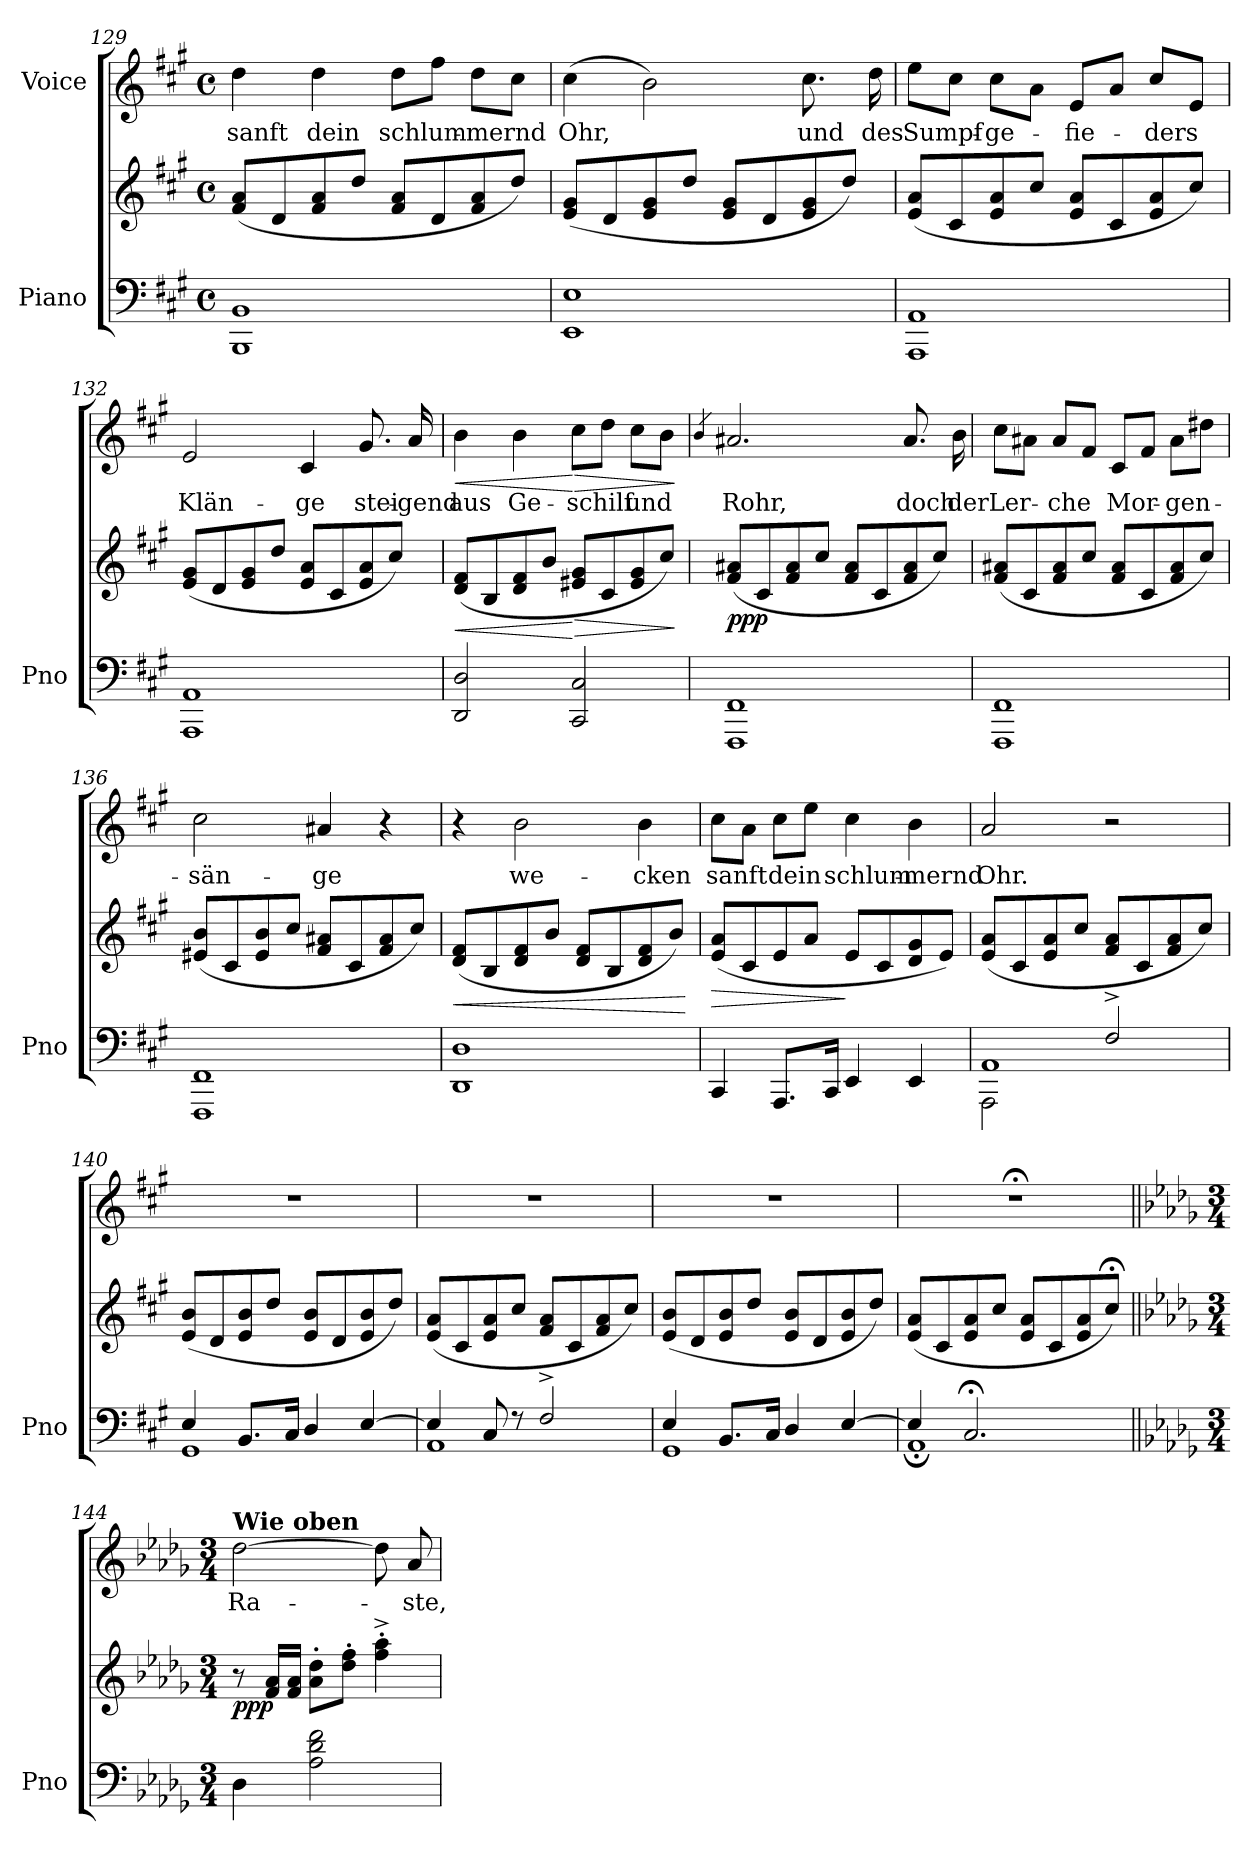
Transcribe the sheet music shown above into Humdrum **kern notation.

**kern	**kern	**dynam	**kern	**text	**dynam
*part2	*part2	*part2	*part1	*part1	*part1
*staff3	*staff2	*staff2/3	*staff1	*staff1	*staff1
*I"Piano	*	*	*I"Voice	*	*
*I'Pno	*	*	*	*	*
*clefF4	*clefG2	*	*clefG2	*	*
*k[f#c#g#]	*k[f#c#g#]	*	*k[f#c#g#]	*	*
*M4/4	*M4/4	*	*M4/4	*	*
*met(c)	*met(c)	*	*met(c)	*	*
=129	=129	=129	=129	=129	=129
1BBB 1BB	(8f#/ 8a/L	.	4dd\	sanft	.
.	8d/	.	.	.	.
.	8f#/ 8a/	.	4dd\	dein	.
.	8dd/J	.	.	.	.
.	8f#/ 8a/L	.	8dd\L	schlum-	.
.	8d/	.	8ff#\J	.	.
.	8f#/ 8a/	.	8dd\L	-mernd	.
.	8dd/J)	.	8cc#\J	.	.
=130	=130	=130	=130	=130	=130
1EE 1E	(8e/ 8g#/L	.	(4cc#\	Ohr,	.
.	8d/	.	.	.	.
.	8e/ 8g#/	.	2b\)	.	.
.	8dd/J	.	.	.	.
.	8e/ 8g#/L	.	.	.	.
.	8d/	.	.	.	.
.	8e/ 8g#/	.	8.cc#\	und	.
.	8dd/J)	.	.	.	.
.	.	.	16dd\	des	.
=131	=131	=131	=131	=131	=131
1AAA 1AA	(8e/ 8a/L	.	8ee\L	Sumpf-	.
.	8c#/	.	8cc#\J	.	.
.	8e/ 8a/	.	8cc#\L	-ge-	.
.	8cc#/J	.	8a\J	.	.
.	8e/ 8a/L	.	8e/L	-fie-	.
.	8c#/	.	8a/J	.	.
.	8e/ 8a/	.	8cc#/L	-ders	.
.	8cc#/J)	.	8e/J	.	.
=132	=132	=132	=132	=132	=132
1AAA 1AA	(8e/ 8g#/L	.	2e/	Klän-	.
.	8d/	.	.	.	.
.	8e/ 8g#/	.	.	.	.
.	8dd/J	.	.	.	.
.	8e/ 8a/L	.	4c#/	-ge	.
.	8c#/	.	.	.	.
.	8e/ 8a/	.	8.g#/	stei-	.
.	8cc#/J)	.	.	.	.
.	.	.	16a/	-gend	.
=133	=133	=133	=133	=133	=133
!	!	!LO:HP:b	!	!	!LO:HP:b
2DD/ 2D/	(8d/ 8f#/L	<	4b\	aus	<
.	8B/	.	.	.	.
.	8d/ 8f#/	.	4b\	Ge-	.
.	8b/J	.	.	.	.
!	!	!LO:HP:n=1:b	!	!	!LO:HP:n=1:b
2CC#/ 2C#/	8e#X/ 8g#/L	[ >	8cc#\L	-schilf	[ >
.	8c#/	.	8dd\J	.	.
.	8e#/ 8g#/	.	8cc#\L	und	.
.	8cc#/J)	.	8b\J	.	.
.	.	]	.	.	]
=134	=134	=134	=134	=134	=134
.	.	.	4qb/	.	.
!	!	!LO:DY:b	!	!	!
1FFF# 1FF#	(8f#/ 8a#X/L	ppp	2.a#X/	Rohr,	.
.	8c#/	.	.	.	.
.	8f#/ 8a#/	.	.	.	.
.	8cc#/J	.	.	.	.
.	8f#/ 8a#/L	.	.	.	.
.	8c#/	.	.	.	.
.	8f#/ 8a#/	.	8.a#/	doch	.
.	8cc#/J)	.	.	.	.
.	.	.	16b\	der	.
=135	=135	=135	=135	=135	=135
1FFF# 1FF#	(8f#/ 8a#X/L	.	8cc#\L	Ler-	.
.	8c#/	.	8a#X\J	.	.
.	8f#/ 8a#/	.	8a#/L	-che	.
.	8cc#/J	.	8f#/J	.	.
.	8f#/ 8a#/L	.	8c#/L	Mor-	.
.	8c#/	.	8f#/J	.	.
.	8f#/ 8a#/	.	8a#\L	-gen-	.
.	8cc#/J)	.	8dd#X\J	.	.
=136	=136	=136	=136	=136	=136
1FFF# 1FF#	(8e#X/ 8b/L	.	2cc#\	-sän-	.
.	8c#/	.	.	.	.
.	8e#/ 8b/	.	.	.	.
.	8cc#/J	.	.	.	.
.	8f#/ 8a#X/L	.	4a#X/	-ge	.
.	8c#/	.	.	.	.
.	8f#/ 8a#/	.	4r	.	.
.	8cc#/J)	.	.	.	.
=137	=137	=137	=137	=137	=137
!	!	!LO:HP:b	!	!	!
1DD 1D	(8d/ 8f#/L	<	4r	.	.
.	8B/	.	.	.	.
.	8d/ 8f#/	.	2b\	we-	.
.	8b/J	.	.	.	.
.	8d/ 8f#/L	.	.	.	.
.	8B/	.	.	.	.
.	8d/ 8f#/	.	4b\	-cken	.
.	8b/J)	.	.	.	.
.	.	[	.	.	.
=138	=138	=138	=138	=138	=138
!	!	!LO:HP:b	!	!	!
4CC#/	(8e/ 8a/L	>	8cc#\L	sanft	.
.	8c#/	.	8a\J	.	.
8.AAA/L	8e/	.	8cc#\L	dein	.
.	8a/J	.	8ee\J	.	.
16CC#/Jk	.	.	.	.	.
4EE/	8e/L	]	4cc#\	schlum-	.
.	8c#/	.	.	.	.
4EE/	8d/ 8g#/	.	4b\	-mernd	.
.	8e/J)	.	.	.	.
=139	=139	=139	=139	=139	=139
*^	*	*	*	*	*
2AAA\	1AA	(8e/ 8a/L	.	2a/	Ohr.	.
.	.	8c#/	.	.	.	.
.	.	8e/ 8a/	.	.	.	.
.	.	8cc#/J	.	.	.	.
2F#^/	.	8f#/ 8a/L	.	2r	.	.
.	.	8c#/	.	.	.	.
.	.	8f#/ 8a/	.	.	.	.
.	.	8cc#/J)	.	.	.	.
=140	=140	=140	=140	=140	=140	=140
4E/	1GG#	(8e/ 8b/L	.	1r	.	.
.	.	8d/	.	.	.	.
8.BB/L	.	8e/ 8b/	.	.	.	.
.	.	8dd/J	.	.	.	.
16C#/Jk	.	.	.	.	.	.
4D/	.	8e/ 8b/L	.	.	.	.
.	.	8d/	.	.	.	.
[4E/	.	8e/ 8b/	.	.	.	.
.	.	8dd/J)	.	.	.	.
=141	=141	=141	=141	=141	=141	=141
4E/]	1AA	(8e/ 8a/L	.	1r	.	.
.	.	8c#/	.	.	.	.
8C#/	.	8e/ 8a/	.	.	.	.
8r	.	8cc#/J	.	.	.	.
2F#^/	.	8f#/ 8a/L	.	.	.	.
.	.	8c#/	.	.	.	.
.	.	8f#/ 8a/	.	.	.	.
.	.	8cc#/J)	.	.	.	.
=142	=142	=142	=142	=142	=142	=142
4E/	1GG#	(8e/ 8b/L	.	1r	.	.
.	.	8d/	.	.	.	.
8.BB/L	.	8e/ 8b/	.	.	.	.
.	.	8dd/J	.	.	.	.
16C#/Jk	.	.	.	.	.	.
4D/	.	8e/ 8b/L	.	.	.	.
.	.	8d/	.	.	.	.
[4E/	.	8e/ 8b/	.	.	.	.
.	.	8dd/J)	.	.	.	.
=143	=143	=143	=143	=143	=143	=143
4E/]	1AA;	(8e/ 8a/L	.	1r;<	.	.
.	.	8c#/	.	.	.	.
2.C#;</	.	8e/ 8a/	.	.	.	.
.	.	8cc#/J	.	.	.	.
.	.	8e/ 8a/L	.	.	.	.
.	.	8c#/	.	.	.	.
.	.	8e/ 8a/	.	.	.	.
.	.	8cc#;</J)	.	.	.	.
*v	*v	*	*	*	*	*
=144||	=144||	=144||	=144||	=144||	=144||
*k[b-e-a-d-g-]	*k[b-e-a-d-g-]	*	*k[b-e-a-d-g-]	*	*
*M3/4	*M3/4	*	*M3/4	*	*
!	!	!	!LO:TX:a:B:t=Wie oben	!	!
!	!	!LO:DY:b	!	!	!
4D-\	8r	ppp	[2dd-\	Ra-	.
.	16f/ 16a-/LL	.	.	.	.
.	16f/ 16a-/JJ	.	.	.	.
2A-\ 2d-\ 2f\	8a-\' 8dd-\'L	.	.	.	.
.	8dd-\' 8ff\'J	.	.	.	.
.	4ff\'^< 4aa-\'^<	.	8dd-\]	.	.
.	.	.	8a-/	-ste,	.
=	=	=	=	=	=
*-	*-	*-	*-	*-	*-
